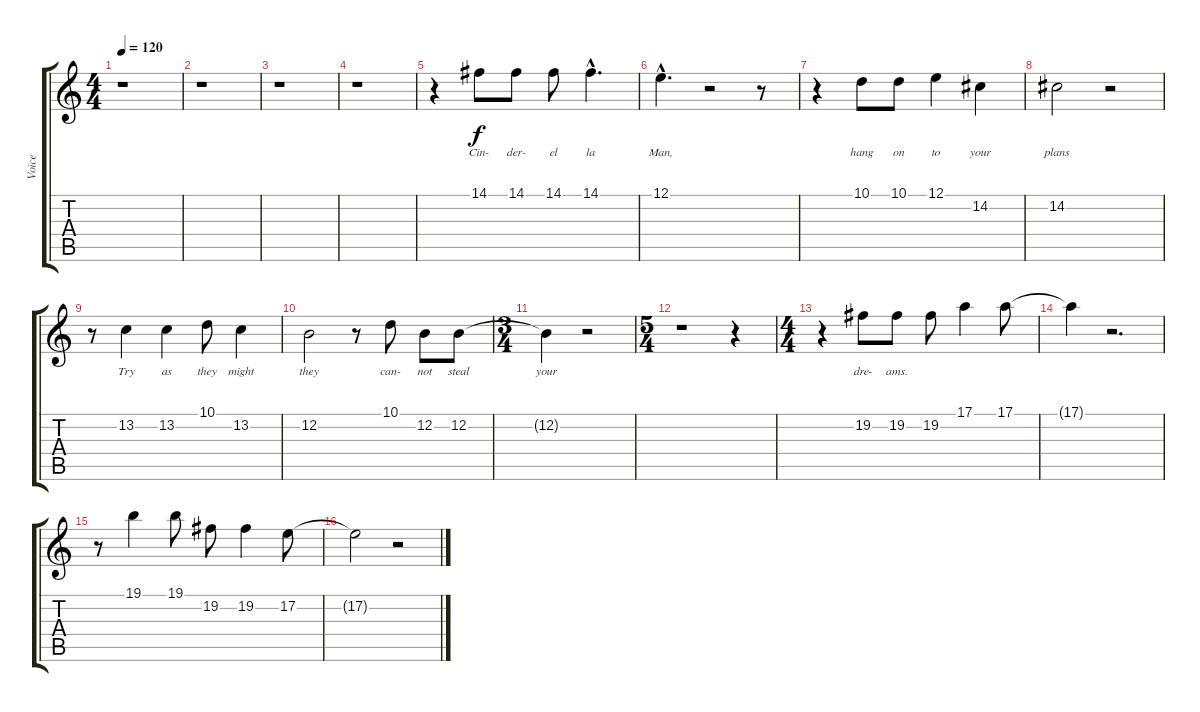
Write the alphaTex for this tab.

\track ("Voice" "Voice") {instrument lead3calliope}
\staff {score tabs}
\tuning (E4 B3 G3 D3 A2 E2) {hide}
\ts (4 4)
\tempo 120
\clef g2
\ks c
r.1{dy f} |
r.1 |
r.1 |
r.1 |
r.4 14.1.8{lyrics (0 "Cin-") lyrics (1 "") lyrics (2 "") lyrics (3 "") lyrics (4 "")} 14.1.8{lyrics (0 "der-") lyrics (1 "") lyrics (2 "") lyrics (3 "") lyrics (4 "")} 14.1.8{lyrics (0 "el") lyrics (1 "") lyrics (2 "") lyrics (3 "") lyrics (4 "")} 14.1{hac}.4{d lyrics (0 "la") lyrics (1 "") lyrics (2 "") lyrics (3 "") lyrics (4 "")} |
12.1{hac}.4{d lyrics (0 "Man,") lyrics (1 "") lyrics (2 "") lyrics (3 "") lyrics (4 "")} r.2 r.8 |
r.4 10.1.8{lyrics (0 "hang") lyrics (1 "") lyrics (2 "") lyrics (3 "") lyrics (4 "")} 10.1.8{lyrics (0 "on") lyrics (1 "") lyrics (2 "") lyrics (3 "") lyrics (4 "")} 12.1.4{lyrics (0 "to") lyrics (1 "") lyrics (2 "") lyrics (3 "") lyrics (4 "")} 14.2.4{lyrics (0 "your") lyrics (1 "") lyrics (2 "") lyrics (3 "") lyrics (4 "")} |
14.2.2{lyrics (0 "plans") lyrics (1 "") lyrics (2 "") lyrics (3 "") lyrics (4 "")} r.2 |
r.8 13.2.4{lyrics (0 "Try") lyrics (1 "") lyrics (2 "") lyrics (3 "") lyrics (4 "")} 13.2.4{lyrics (0 "as") lyrics (1 "") lyrics (2 "") lyrics (3 "") lyrics (4 "")} 10.1.8{lyrics (0 "they") lyrics (1 "") lyrics (2 "") lyrics (3 "") lyrics (4 "")} 13.2.4{lyrics (0 "might") lyrics (1 "") lyrics (2 "") lyrics (3 "") lyrics (4 "")} |
12.2.2{lyrics (0 "they") lyrics (1 "") lyrics (2 "") lyrics (3 "") lyrics (4 "")} r.8 10.1.8{lyrics (0 "can-") lyrics (1 "") lyrics (2 "") lyrics (3 "") lyrics (4 "")} 12.2.8{lyrics (0 "not") lyrics (1 "") lyrics (2 "") lyrics (3 "") lyrics (4 "")} 12.2.8{lyrics (0 "steal") lyrics (1 "") lyrics (2 "") lyrics (3 "") lyrics (4 "")} |
\ts (3 4)
12.2{t}.4{lyrics (0 "your") lyrics (1 "") lyrics (2 "") lyrics (3 "") lyrics (4 "")} r.2 |
\ts (5 4)
r.1 r.4 |
\ts (4 4)
r.4 19.2.8{lyrics (0 "dre-") lyrics (1 "") lyrics (2 "") lyrics (3 "") lyrics (4 "")} 19.2.8{lyrics (0 "ams.") lyrics (1 "") lyrics (2 "") lyrics (3 "") lyrics (4 "")} 19.2.8 17.1.4 17.1.8 |
17.1{t}.4 r.2{d} |
r.8 19.1.4 19.1.8 19.2.8 19.2.4 17.2.8 |
17.2{t}.2 r.2
